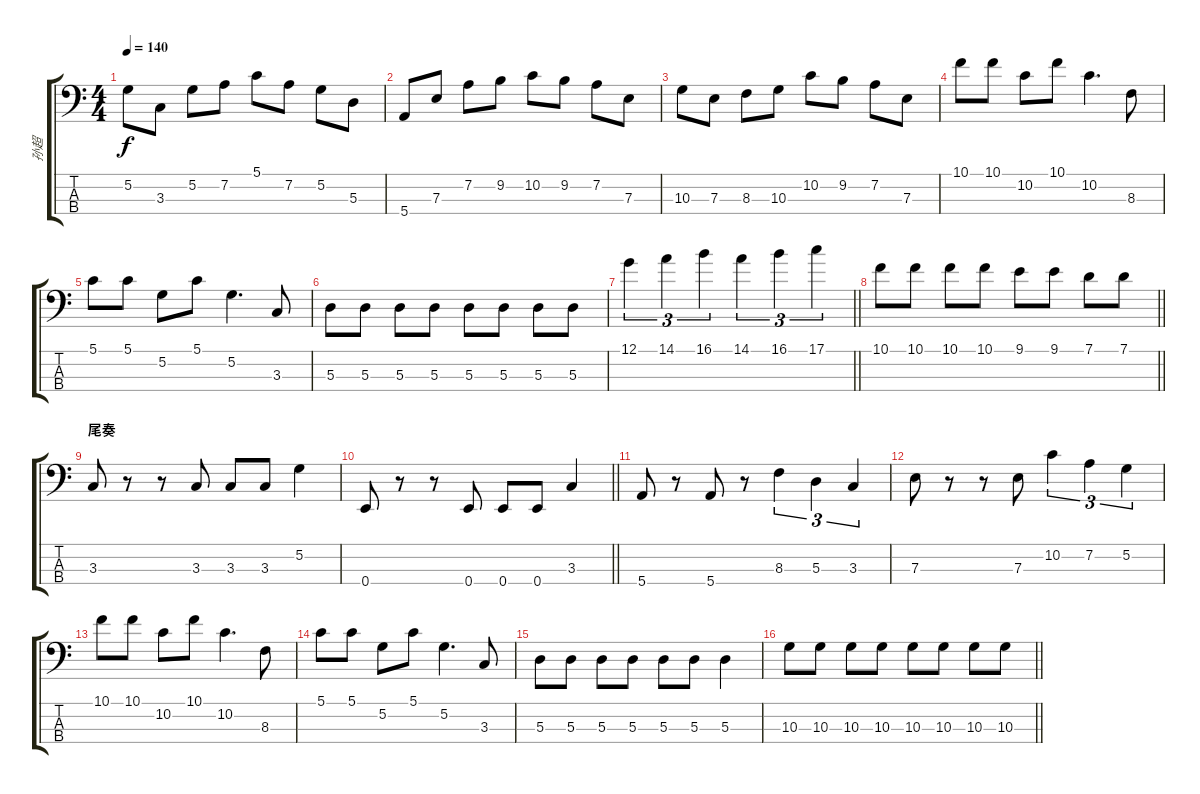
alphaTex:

\track ("孙超" "孙超") {instrument electricbassfinger}
\staff {score tabs}
\tuning (G2 D2 A1 E1) {hide}
\ts (4 4)
\tempo 140
\clef f4
\ks c
5.2.8{dy f} 3.3.8 5.2.8 7.2.8 5.1.8 7.2.8 5.2.8 5.3.8 |
5.4.8 7.3.8 7.2.8 9.2.8 10.2.8 9.2.8 7.2.8 7.3.8 |
10.3.8 7.3.8 8.3.8 10.3.8 10.2.8 9.2.8 7.2.8 7.3.8 |
10.1.8 10.1.8 10.2.8 10.1.8 10.2.4{d} 8.3.8 |
5.1.8 5.1.8 5.2.8 5.1.8 5.2.4{d} 3.3.8 |
5.3.8 5.3.8 5.3.8 5.3.8 5.3.8 5.3.8 5.3.8 5.3.8 |
\barLineRight lightlight
12.1.4{tu (3 2)} 14.1.4{tu (3 2)} 16.1.4{tu (3 2)} 14.1.4{tu (3 2)} 16.1.4{tu (3 2)} 17.1.4{tu (3 2)} |
\barLineRight lightlight
10.1.8 10.1.8 10.1.8 10.1.8 9.1.8 9.1.8 7.1.8 7.1.8 |
\section ("" "尾奏")
3.3.8 r.8 r.8 3.3.8 3.3.8 3.3.8 5.2.4 |
\barLineRight lightlight
0.4.8 r.8 r.8 0.4.8 0.4.8 0.4.8 3.3.4 |
\section ("" "")
5.4.8 r.8 5.4.8 r.8 8.3.4{tu (3 2)} 5.3.4{tu (3 2)} 3.3.4{tu (3 2)} |
7.3.8 r.8 r.8 7.3.8 10.2.4{tu (3 2)} 7.2.4{tu (3 2)} 5.2.4{tu (3 2)} |
10.1.8 10.1.8 10.2.8 10.1.8 10.2.4{d} 8.3.8 |
5.1.8 5.1.8 5.2.8 5.1.8 5.2.4{d} 3.3.8 |
5.3.8 5.3.8 5.3.8 5.3.8 5.3.8 5.3.8 5.3.4 |
\barLineRight lightlight
10.3.8 10.3.8 10.3.8 10.3.8 10.3.8 10.3.8 10.3.8 10.3.8
